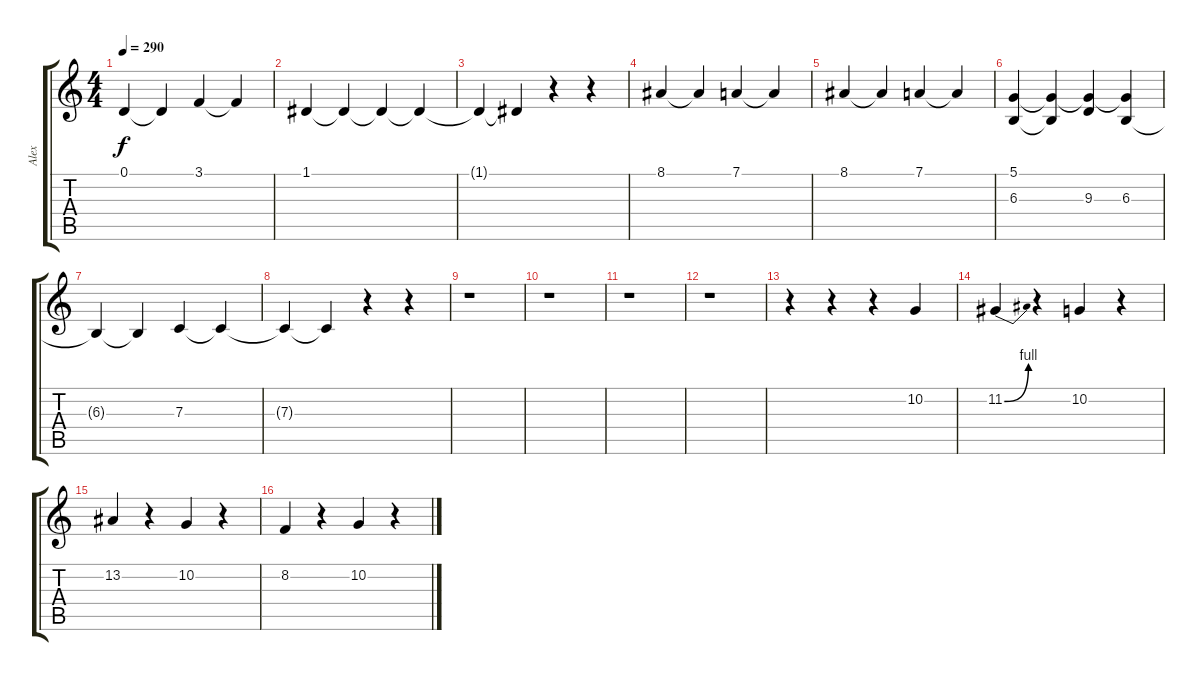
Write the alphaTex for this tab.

\track ("Alex" "Alex") {instrument bagpipe}
\staff {score tabs}
\tuning (D4 A3 F3 C3 G2 D2) {hide}
\ts (4 4)
\tempo 290
\clef g2
\ks c
0.1.4{dy f} 0.1{t}.4 3.1.4 3.1{t}.4 |
1.1.4 1.1{t}.4 1.1{t}.4 1.1{t}.4 |
1.1{t}.4 1.1{t}.4 r.4 r.4 |
8.1.4 8.1{t}.4 7.1.4 7.1{t}.4 |
8.1.4 8.1{t}.4 7.1.4 7.1{t}.4 |
(5.1 6.3).4 (5.1{t} 6.3{t}).4 (5.1{t} 9.3).4 (5.1{t} 6.3).4 |
6.3{t}.4 6.3{t}.4 7.3.4 7.3{t}.4 |
7.3{t}.4 7.3{t}.4 r.4 r.4 |
r.1 |
r.1 |
r.1 |
r.1 |
r.4 r.4 r.4 10.2.4 |
11.2{be (bend 0 0 60 4)}.4 r.4 10.2.4 r.4 |
13.2.4 r.4 10.2.4 r.4 |
8.2.4 r.4 10.2.4 r.4
